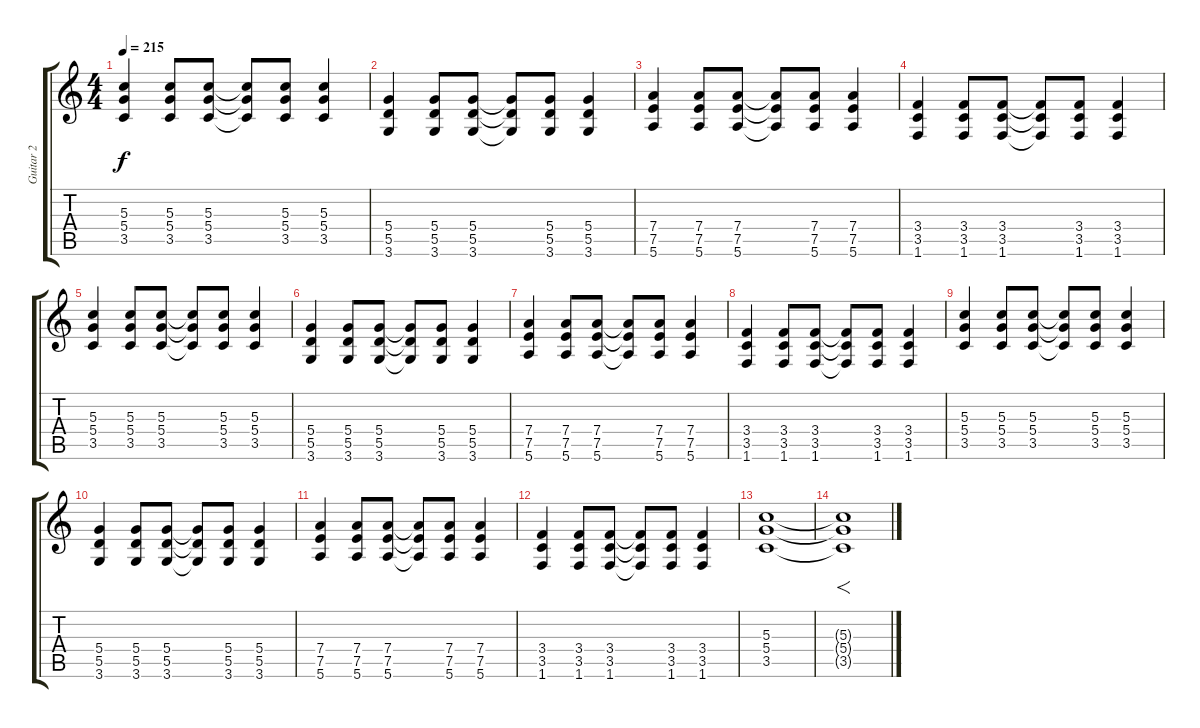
\track ("Guitar 2" "Guitar 2") {instrument overdrivenguitar}
\staff {score tabs}
\tuning (E4 B3 G3 D3 A2 E2) {hide}
\ts (4 4)
\tempo 215
\clef g2
\ks c
(5.3 5.4 3.5).4{dy f} (5.3 5.4 3.5).8 (5.3 5.4 3.5).8 (5.3{t} 5.4{t} 3.5{t}).8 (5.3 5.4 3.5).8 (5.3 5.4 3.5).4 |
(5.4 5.5 3.6).4 (5.4 5.5 3.6).8 (5.4 5.5 3.6).8 (5.4{t} 5.5{t} 3.6{t}).8 (5.4 5.5 3.6).8 (5.4 5.5 3.6).4 |
(7.4 7.5 5.6).4 (7.4 7.5 5.6).8 (7.4 7.5 5.6).8 (7.4{t} 7.5{t} 5.6{t}).8 (7.4 7.5 5.6).8 (7.4 7.5 5.6).4 |
(3.4 3.5 1.6).4 (3.4 3.5 1.6).8 (3.4 3.5 1.6).8 (3.4{t} 3.5{t} 1.6{t}).8 (3.4 3.5 1.6).8 (3.4 3.5 1.6).4 |
(5.3 5.4 3.5).4 (5.3 5.4 3.5).8 (5.3 5.4 3.5).8 (5.3{t} 5.4{t} 3.5{t}).8 (5.3 5.4 3.5).8 (5.3 5.4 3.5).4 |
(5.4 5.5 3.6).4 (5.4 5.5 3.6).8 (5.4 5.5 3.6).8 (5.4{t} 5.5{t} 3.6{t}).8 (5.4 5.5 3.6).8 (5.4 5.5 3.6).4 |
(7.4 7.5 5.6).4 (7.4 7.5 5.6).8 (7.4 7.5 5.6).8 (7.4{t} 7.5{t} 5.6{t}).8 (7.4 7.5 5.6).8 (7.4 7.5 5.6).4 |
(3.4 3.5 1.6).4 (3.4 3.5 1.6).8 (3.4 3.5 1.6).8 (3.4{t} 3.5{t} 1.6{t}).8 (3.4 3.5 1.6).8 (3.4 3.5 1.6).4 |
(5.3 5.4 3.5).4 (5.3 5.4 3.5).8 (5.3 5.4 3.5).8 (5.3{t} 5.4{t} 3.5{t}).8 (5.3 5.4 3.5).8 (5.3 5.4 3.5).4 |
(5.4 5.5 3.6).4 (5.4 5.5 3.6).8 (5.4 5.5 3.6).8 (5.4{t} 5.5{t} 3.6{t}).8 (5.4 5.5 3.6).8 (5.4 5.5 3.6).4 |
(7.4 7.5 5.6).4 (7.4 7.5 5.6).8 (7.4 7.5 5.6).8 (7.4{t} 7.5{t} 5.6{t}).8 (7.4 7.5 5.6).8 (7.4 7.5 5.6).4 |
(3.4 3.5 1.6).4 (3.4 3.5 1.6).8 (3.4 3.5 1.6).8 (3.4{t} 3.5{t} 1.6{t}).8 (3.4 3.5 1.6).8 (3.4 3.5 1.6).4 |
(5.3 5.4 3.5).1 |
(5.3{t} 5.4{t} 3.5{t}).1{f}
